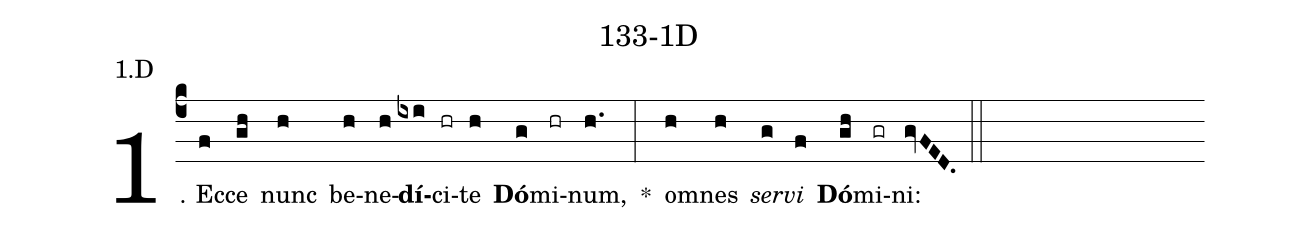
name: 133-1D;
annotation: 1.D;
%%
(c4)1. Ec(f)ce(gh) nunc(h) be(h)ne(h)<b>dí</b>(ixi)ci(hr)te(h) <b>Dó</b>(g)mi(hr)num,(h.) *(:) om(h)nes(h) <i>ser</i>(g)<i>vi</i>(f) <b>Dó</b>(gh)mi(gr)ni:(gvFED.) (::)
